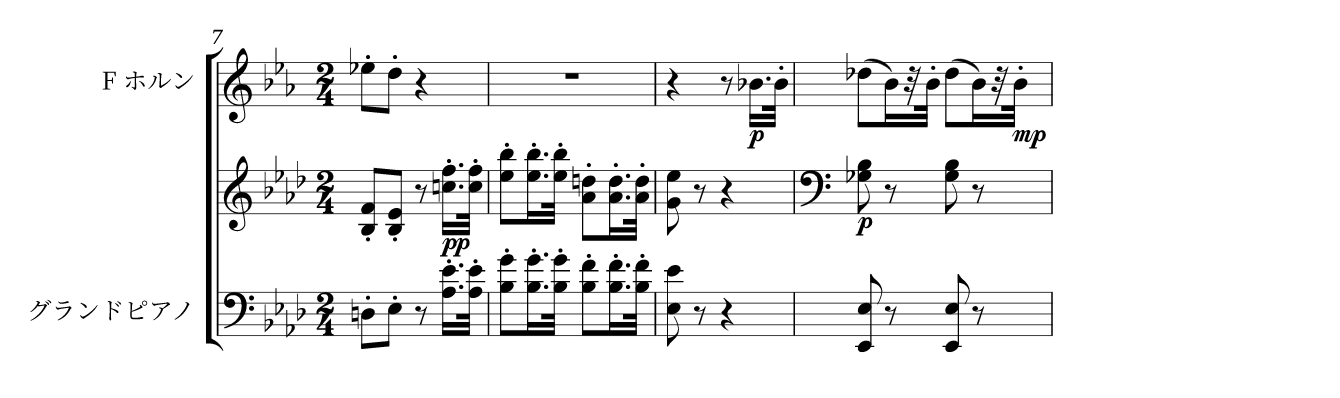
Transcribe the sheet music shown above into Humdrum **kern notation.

**kern	**kern	**dynam	**kern	**dynam
*part2	*part2	*part2	*part1	*part1
*staff3	*staff2	*staff2/3	*staff1	*staff1
*I"グランドピアノ	*	*	*I"F ホルン	*
!!LO:LB:g=z
*clefF4	*clefG2	*	*clefG2	*
*	*	*	*ITrd4c7	*
*k[b-e-a-d-]	*k[b-e-a-d-]	*	*k[b-e-a-d-]	*
*M2/4	*M2/4	*	*M2/4	*
=7	=7	=7	=7	=7
8Dn'\L	8B-/' 8f/'L	.	8a-X'\L	.
8E-'\J	8B-/' 8e-/'J	.	8g'\J	.
8r	8r	.	4r	.
!	!	!LO:DY:b	!	!
16.A-\' 16.e-\'LL	16.ccn\' 16.ff\'LL	pp	.	.
32A-\' 32e-\'JJk	32cc\' 32ff\'JJk	.	.	.
=8	=8	=8	=8	=8
8B-\' 8g\'L	8ee-\' 8bb-\'L	.	2r	.
16.B-\' 16.g\'L	16.ee-\' 16.bb-\'L	.	.	.
32B-\' 32g\'JJk	32ee-\' 32bb-\'JJk	.	.	.
8B-\' 8f\'L	8a-\' 8ddn\'L	.	.	.
16.B-\' 16.f\'L	16.a-\' 16.dd\'L	.	.	.
32B-\' 32f\'JJk	32a-\' 32dd\'JJk	.	.	.
=9	=9	=9	=9	=9
8E-\ 8e-\	8g\ 8ee-\	.	4r	.
8r	8r	.	.	.
4r	4r	.	8r	.
!	!	!	!	!LO:DY:b
.	.	.	16.e-X\LL	p
.	.	.	32e-'\JJk	.
=10	=10	=10	=10	=10
*	*clefF4	*	*	*
!	!	!LO:DY:b	!	!
8EE-/ 8E-/	8G-X\ 8B-\	p	(>8g-X\L	.
8r	8r	.	16e-\L)	.
.	.	.	32r	.
.	.	.	32e-'\JJk	.
8EE-/ 8E-/	8G-\ 8B-\	.	(>8g-\L	.
8r	8r	.	16e-\L)	.
.	.	.	32r	.
!	!	!	!	!LO:DY:b
.	.	.	32e-'\JJk	mp
=	=	=	=	=
*-	*-	*-	*-	*-
